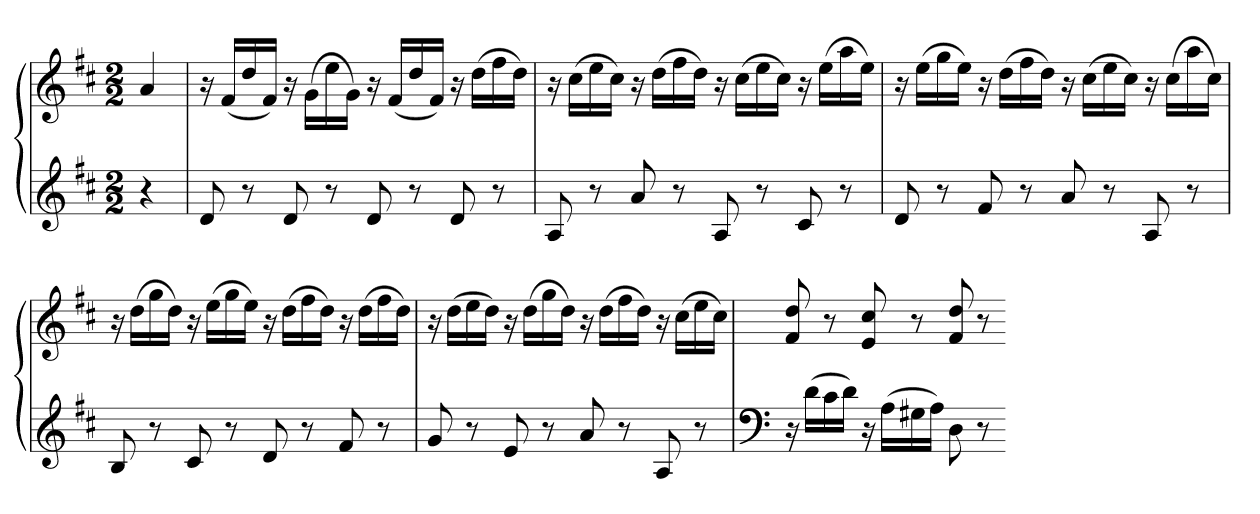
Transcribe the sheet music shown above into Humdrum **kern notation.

**kern	**kern
*part1	*part1
*staff2	*staff1
*clefG2	*clefG2
*k[f#c#]	*k[f#c#]
*D:	*D:
*M2/2	*M2/2
=	=
4r	4a
=	=
8d	16r
.	(16f#LL
8r	16dd
.	16f#JJ)
8d	16r
.	(16gLL
8r	16ee
.	16gJJ)
8d	16r
.	(16f#LL
8r	16dd
.	16f#JJ)
8d	16r
.	(16ddLL
8r	16ff#
.	16ddJJ)
=	=
8A	16r
.	(16cc#LL
8r	16ee
.	16cc#JJ)
8a	16r
.	(16ddLL
8r	16ff#
.	16ddJJ)
8A	16r
.	(16cc#LL
8r	16ee
.	16cc#JJ)
8c#	16r
.	(16eeLL
8r	16aa
.	16eeJJ)
=	=
8d	16r
.	(16eeLL
8r	16gg
.	16eeJJ)
8f#	16r
.	(16ddLL
8r	16ff#
.	16ddJJ)
8a	16r
.	(16cc#LL
8r	16ee
.	16cc#JJ)
8A	16r
.	(16cc#LL
8r	16aa
.	16cc#JJ)
=	=
8B	16r
.	(16ddLL
8r	16gg
.	16ddJJ)
8c#	16r
.	(16eeLL
8r	16gg
.	16eeJJ)
8d	16r
.	(16ddLL
8r	16ff#
.	16ddJJ)
8f#	16r
.	(16ddLL
8r	16ff#
.	16ddJJ)
=	=
8g	16r
.	(16ddLL
8r	16ee
.	16ddJJ)
8e	16r
.	(16ddLL
8r	16gg
.	16ddJJ)
8a	16r
.	(16ddLL
8r	16ff#
.	16ddJJ)
8A	16r
.	(16cc#LL
8r	16ee
.	16cc#JJ)
=	=
*clefF4	*
16r	8f# 8dd
(16dLL	.
16c#	8r
16dJJ)	.
16r	8e 8cc#
(16ALL	.
16G#X	8r
16AJJ)	.
8D	8f# 8dd
8r	8r
=-	=-
*-	*-
